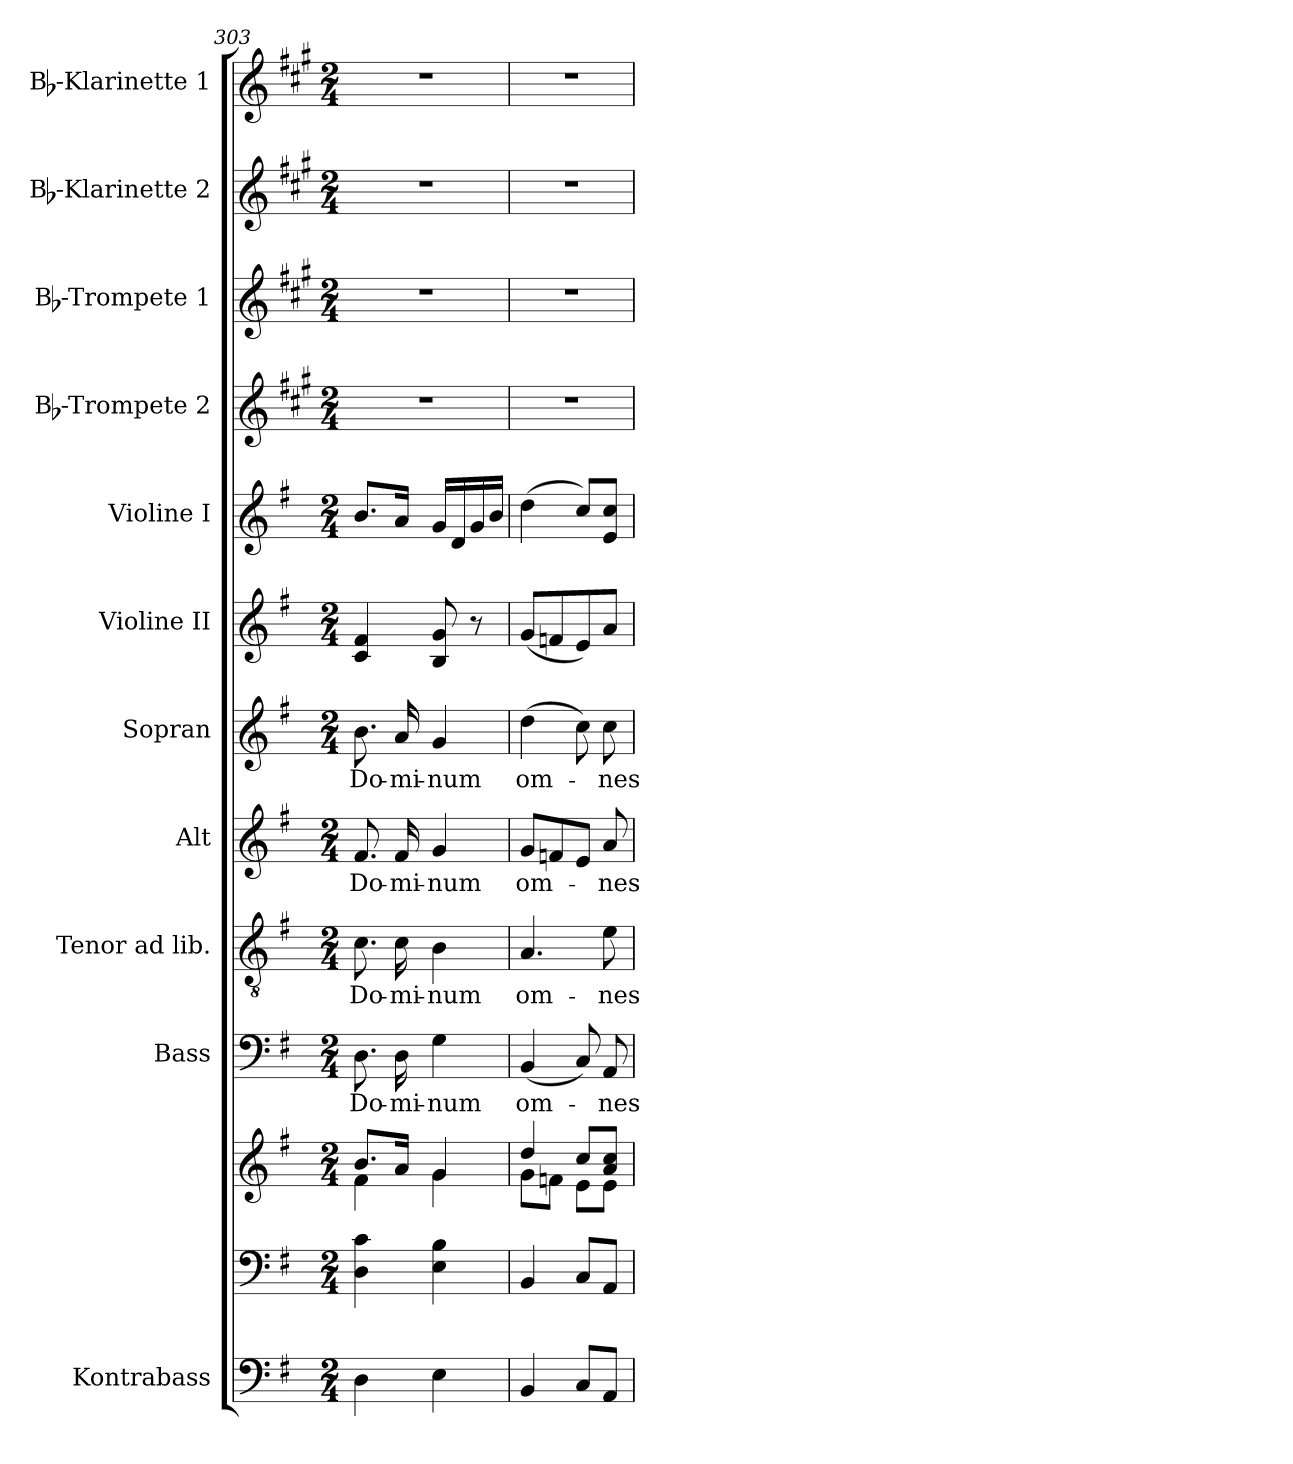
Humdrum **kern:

**kern	**kern	**kern	**kern	**text	**kern	**text	**kern	**text	**kern	**text	**kern	**kern	**kern	**kern	**kern	**kern
*part12	*part11	*part11	*part10	*part10	*part9	*part9	*part8	*part8	*part7	*part7	*part6	*part5	*part4	*part3	*part2	*part1
*staff13	*staff12	*staff11	*staff10	*staff10	*staff9	*staff9	*staff8	*staff8	*staff7	*staff7	*staff6	*staff5	*staff4	*staff3	*staff2	*staff1
*I"Kontrabass	*	*	*I"Bass	*	*I"Tenor ad lib.	*	*I"Alt	*	*I"Sopran	*	*I"Violine II	*I"Violine I	*I"Bb-Trompete 2	*I"Bb-Trompete 1	*I"Bb-Klarinette 2	*I"Bb-Klarinette 1
*I'Kb.	*	*	*I'B.	*	*I'T.	*	*I'A.	*	*I'S.	*	*I'Vl. II	*I'Vl. I	*I'Bb Trp. 2	*I'Bb Trp. 1	*I'Bb Kl. 2	*I'Bb Kl. 1
*clefF4	*clefF4	*clefG2	*clefF4	*	*clefGv2	*	*clefG2	*	*clefG2	*	*clefG2	*clefG2	*clefG2	*clefG2	*clefG2	*clefG2
*ITrd7c12	*	*	*	*	*	*	*	*	*	*	*	*	*ITrd1c2	*ITrd1c2	*ITrd1c2	*ITrd1c2
*k[f#]	*k[f#]	*k[f#]	*k[f#]	*	*k[f#]	*	*k[f#]	*	*k[f#]	*	*k[f#]	*k[f#]	*k[f#]	*k[f#]	*k[f#]	*k[f#]
*G:	*G:	*G:	*G:	*	*G:	*	*G:	*	*G:	*	*G:	*G:	*G:	*G:	*G:	*G:
*M2/4	*M2/4	*M2/4	*M2/4	*	*M2/4	*	*M2/4	*	*M2/4	*	*M2/4	*M2/4	*M2/4	*M2/4	*M2/4	*M2/4
=303	=303	=303	=303	=303	=303	=303	=303	=303	=303	=303	=303	=303	=303	=303	=303	=303
*	*	*^	*	*	*	*	*	*	*	*	*	*	*	*	*	*
!	!	!	!	!	!LO:LY:b	!	!LO:LY:b	!	!LO:LY:b	!	!LO:LY:b	!	!	!	!	!	!
4DD\	4D\ 4c\	8.b/L	4f#\	8.D\	Do-	8.c\	Do-	8.f#/	Do-	8.b\	Do-	4c/ 4f#/	8.b/L	2r	2r	2r	2r
!	!	!	!	!	!LO:LY:b	!	!LO:LY:b	!	!LO:LY:b	!	!LO:LY:b	!	!	!	!	!	!
.	.	16a/Jk	.	16D\	-mi-	16c\	-mi-	16f#/	-mi-	16a/	-mi-	.	16a/Jk	.	.	.	.
!	!	!	!	!	!LO:LY:b	!	!LO:LY:b	!	!LO:LY:b	!	!LO:LY:b	!	!	!	!	!	!
4EE\	4E\ 4B\	4g/	4g\	4G\	-num	4B\	-num	4g/	-num	4g/	-num	8B/ 8g/	16g/LL	.	.	.	.
.	.	.	.	.	.	.	.	.	.	.	.	.	16d/	.	.	.	.
.	.	.	.	.	.	.	.	.	.	.	.	8r	16g/	.	.	.	.
.	.	.	.	.	.	.	.	.	.	.	.	.	16b/JJ	.	.	.	.
=304	=304	=304	=304	=304	=304	=304	=304	=304	=304	=304	=304	=304	=304	=304	=304	=304	=304
!	!	!	!	!	!LO:LY:b	!	!LO:LY:b	!	!LO:LY:b	!	!LO:LY:b	!	!	!	!	!	!
4BBB/	4BB/	4dd/	8g\L	(<4BB/	om-	4.A/	om-	8g/L	om-	(>4dd\	om-	(<8g/L	(<4dd\	2r	2r	2r	2r
.	.	.	8fn\J	.	.	.	.	8fn/	.	.	.	8fn/	.	.	.	.	.
8CC/L	8C/L	8cc/L	8e\L	8C/)	.	.	.	8e/J	.	8cc\)	.	8e/)	8cc/L)	.	.	.	.
!	!	!	!	!	!LO:LY:b	!	!LO:LY:b	!	!LO:LY:b	!	!LO:LY:b	!	!	!	!	!	!
8AAA/J	8AA/J	8a/ 8cc/J	8e\J	8AA/	-nes	8e\	-nes	8a/	-nes	8cc\	-nes	8a/J	8e/ 8cc/J	.	.	.	.
*	*	*v	*v	*	*	*	*	*	*	*	*	*	*	*	*	*	*
=	=	=	=	=	=	=	=	=	=	=	=	=	=	=	=	=
*-	*-	*-	*-	*-	*-	*-	*-	*-	*-	*-	*-	*-	*-	*-	*-	*-
